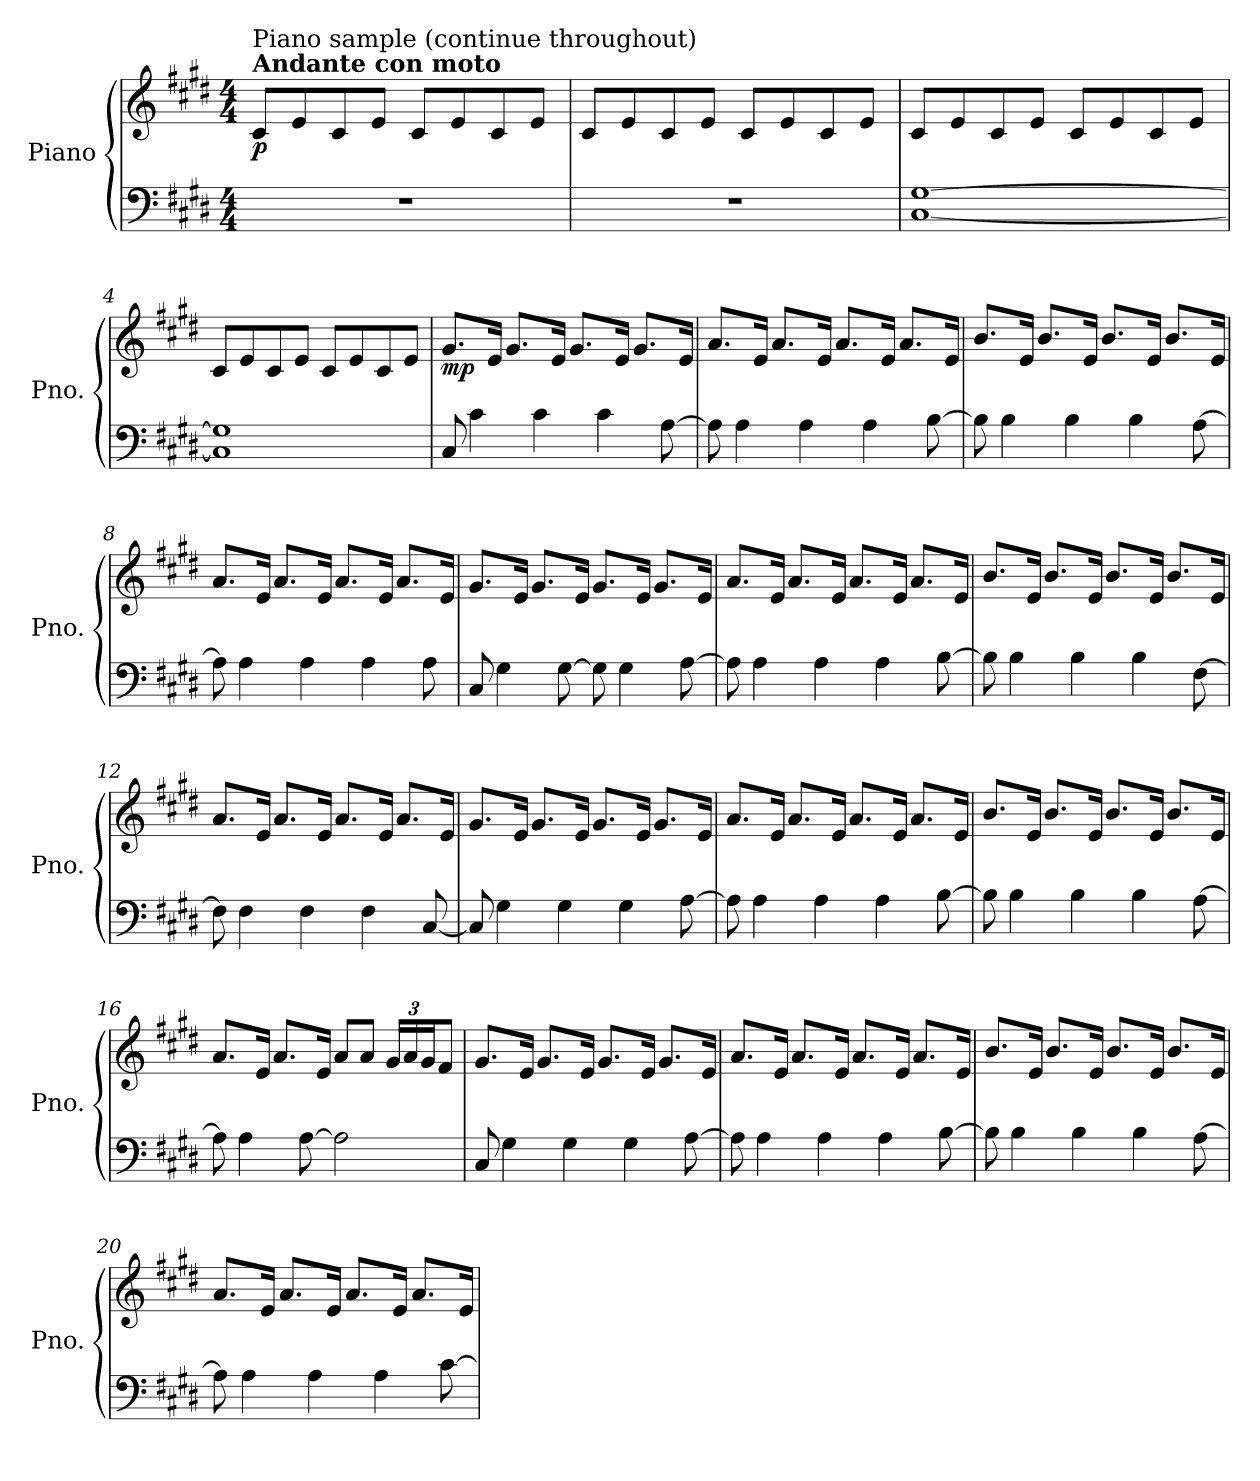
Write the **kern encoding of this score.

**kern	**kern	**dynam
*part1	*part1	*part1
*staff2	*staff1	*staff1/2
*I"Piano	*	*
*I'Pno.	*	*
*clefF4	*clefG2	*
*k[f#c#g#d#]	*k[f#c#g#d#]	*
*M4/4	*M4/4	*
*MM112	*MM112	*
=1	=1	=1
!	!LO:TX:a:B:t=Andante con moto	!
!	!LO:TX:a:t=Piano sample (continue throughout)	!
!	!	!LO:DY:b
1r	8c#/L	p
.	8e/	.
.	8c#/	.
.	8e/J	.
.	8c#/L	.
.	8e/	.
.	8c#/	.
.	8e/J	.
=2	=2	=2
1r	8c#/L	.
.	8e/	.
.	8c#/	.
.	8e/J	.
.	8c#/L	.
.	8e/	.
.	8c#/	.
.	8e/J	.
=3	=3	=3
[1C# [1G#	8c#/L	.
.	8e/	.
.	8c#/	.
.	8e/J	.
.	8c#/L	.
.	8e/	.
.	8c#/	.
.	8e/J	.
=4	=4	=4
1C#] 1G#]	8c#/L	.
.	8e/	.
.	8c#/	.
.	8e/J	.
.	8c#/L	.
.	8e/	.
.	8c#/	.
.	8e/J	.
!!LO:LB:g=z
=5	=5	=5
!	!	!LO:DY:b
8C#/	8.g#/L	mp
4c#\	.	.
.	16e/Jk	.
.	8.g#/L	.
4c#\	.	.
.	16e/Jk	.
.	8.g#/L	.
4c#\	.	.
.	16e/Jk	.
.	8.g#/L	.
[8A\	.	.
.	16e/Jk	.
=6	=6	=6
8A\]	8.a/L	.
4A\	.	.
.	16e/Jk	.
.	8.a/L	.
4A\	.	.
.	16e/Jk	.
.	8.a/L	.
4A\	.	.
.	16e/Jk	.
.	8.a/L	.
[8B\	.	.
.	16e/Jk	.
=7	=7	=7
8B\]	8.b/L	.
4B\	.	.
.	16e/Jk	.
.	8.b/L	.
4B\	.	.
.	16e/Jk	.
.	8.b/L	.
4B\	.	.
.	16e/Jk	.
.	8.b/L	.
[8A\	.	.
.	16e/Jk	.
!!LO:LB:g=z
=8	=8	=8
8A\]	8.a/L	.
4A\	.	.
.	16e/Jk	.
.	8.a/L	.
4A\	.	.
.	16e/Jk	.
.	8.a/L	.
4A\	.	.
.	16e/Jk	.
.	8.a/L	.
8A\	.	.
.	16e/Jk	.
=9	=9	=9
8C#/	8.g#/L	.
4G#\	.	.
.	16e/Jk	.
.	8.g#/L	.
[8G#\	.	.
.	16e/Jk	.
8G#\]	8.g#/L	.
4G#\	.	.
.	16e/Jk	.
.	8.g#/L	.
[8A\	.	.
.	16e/Jk	.
=10	=10	=10
8A\]	8.a/L	.
4A\	.	.
.	16e/Jk	.
.	8.a/L	.
4A\	.	.
.	16e/Jk	.
.	8.a/L	.
4A\	.	.
.	16e/Jk	.
.	8.a/L	.
[8B\	.	.
.	16e/Jk	.
!!LO:LB:g=z
=11	=11	=11
8B\]	8.b/L	.
4B\	.	.
.	16e/Jk	.
.	8.b/L	.
4B\	.	.
.	16e/Jk	.
.	8.b/L	.
4B\	.	.
.	16e/Jk	.
.	8.b/L	.
[8F#\	.	.
.	16e/Jk	.
=12	=12	=12
8F#\]	8.a/L	.
4F#\	.	.
.	16e/Jk	.
.	8.a/L	.
4F#\	.	.
.	16e/Jk	.
.	8.a/L	.
4F#\	.	.
.	16e/Jk	.
.	8.a/L	.
[8C#/	.	.
.	16e/Jk	.
=13	=13	=13
8C#/]	8.g#/L	.
4G#\	.	.
.	16e/Jk	.
.	8.g#/L	.
4G#\	.	.
.	16e/Jk	.
.	8.g#/L	.
4G#\	.	.
.	16e/Jk	.
.	8.g#/L	.
[8A\	.	.
.	16e/Jk	.
!!LO:LB:g=z
=14	=14	=14
8A\]	8.a/L	.
4A\	.	.
.	16e/Jk	.
.	8.a/L	.
4A\	.	.
.	16e/Jk	.
.	8.a/L	.
4A\	.	.
.	16e/Jk	.
.	8.a/L	.
[8B\	.	.
.	16e/Jk	.
=15	=15	=15
8B\]	8.b/L	.
4B\	.	.
.	16e/Jk	.
.	8.b/L	.
4B\	.	.
.	16e/Jk	.
.	8.b/L	.
4B\	.	.
.	16e/Jk	.
.	8.b/L	.
[8A\	.	.
.	16e/Jk	.
=16	=16	=16
8A\]	8.a/L	.
4A\	.	.
.	16e/Jk	.
.	8.a/L	.
[8A\	.	.
.	16e/Jk	.
2A\]	8a/L	.
.	8a/J	.
*	*Xbrackettup	*
.	24g#/LL	.
.	24a/	.
.	24g#/J	.
.	8f#/J	.
!!LO:PB:g=z
=17	=17	=17
8C#/	8.g#/L	.
4G#\	.	.
.	16e/Jk	.
.	8.g#/L	.
4G#\	.	.
.	16e/Jk	.
.	8.g#/L	.
4G#\	.	.
.	16e/Jk	.
.	8.g#/L	.
[8A\	.	.
.	16e/Jk	.
=18	=18	=18
8A\]	8.a/L	.
4A\	.	.
.	16e/Jk	.
.	8.a/L	.
4A\	.	.
.	16e/Jk	.
.	8.a/L	.
4A\	.	.
.	16e/Jk	.
.	8.a/L	.
[8B\	.	.
.	16e/Jk	.
=19	=19	=19
8B\]	8.b/L	.
4B\	.	.
.	16e/Jk	.
.	8.b/L	.
4B\	.	.
.	16e/Jk	.
.	8.b/L	.
4B\	.	.
.	16e/Jk	.
.	8.b/L	.
[8A\	.	.
.	16e/Jk	.
!!LO:LB:g=z
=20	=20	=20
8A\]	8.a/L	.
4A\	.	.
.	16e/Jk	.
.	8.a/L	.
4A\	.	.
.	16e/Jk	.
.	8.a/L	.
4A\	.	.
.	16e/Jk	.
.	8.a/L	.
[8c#\	.	.
.	16e/Jk	.
=	=	=
*-	*-	*-
